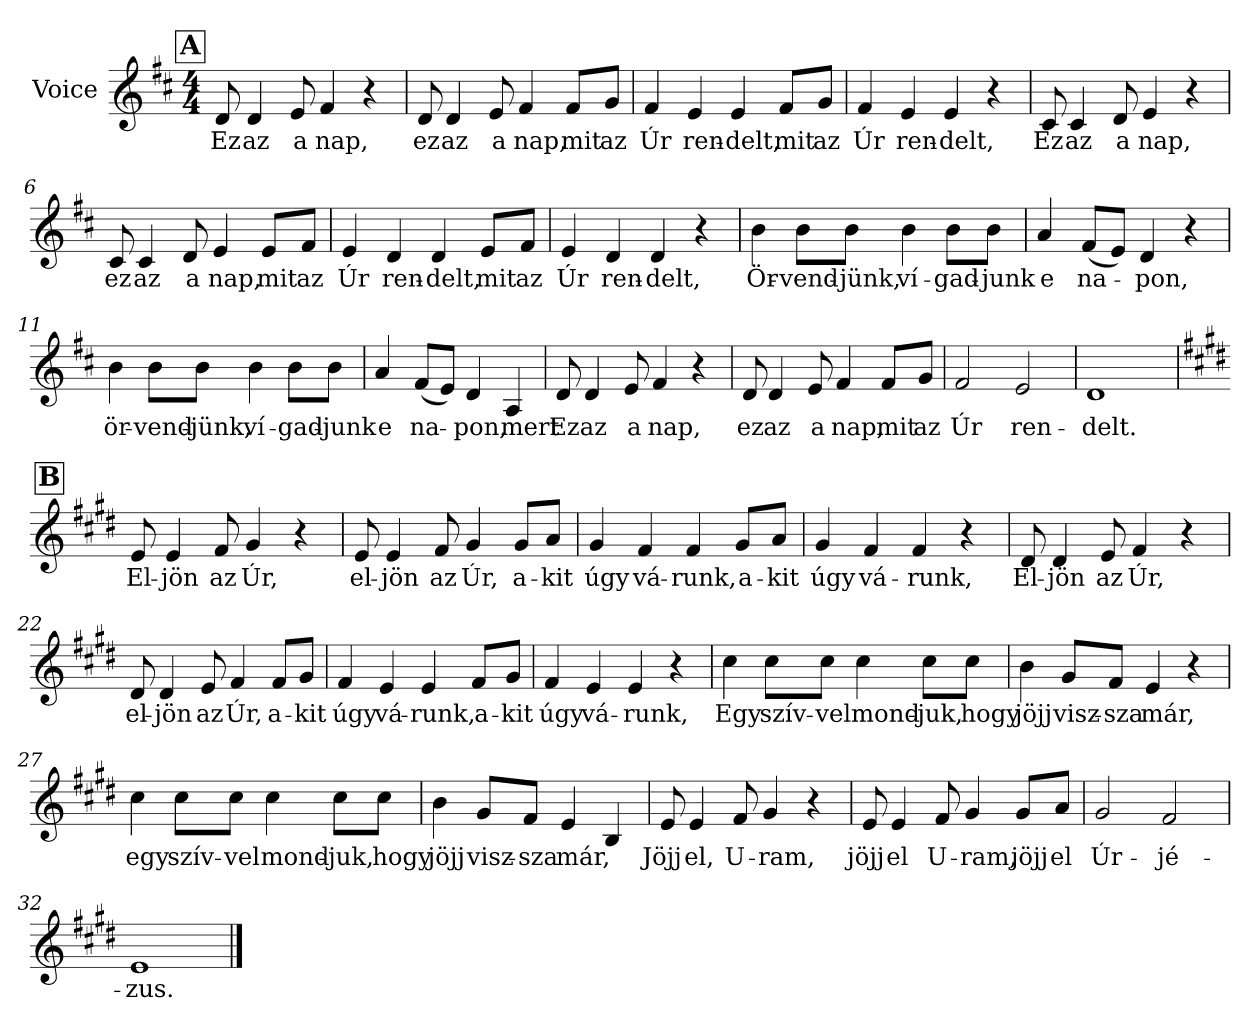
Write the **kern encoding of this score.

**kern	**text
*part1	*part1
*staff1	*staff1
*I"Voice	*
*clefG2	*
*k[f#c#]	*
*D:	*
*M4/4	*
!!LO:REH:place=s1:a:t=A
=1	=1
8d/	Ez
4d/	az
8e/	a
4f#/	nap,
4r	.
=2	=2
8d/	ez
4d/	az
8e/	a
4f#/	nap,
8f#/L	mit
8g/J	az
=3	=3
4f#/	Úr
4e/	ren-
4e/	-delt,
8f#/L	mit
8g/J	az
=4	=4
4f#/	Úr
4e/	ren-
4e/	-delt,
4r	.
!!LO:LB:g=z
=5	=5
8c#/	Ez
4c#/	az
8d/	a
4e/	nap,
4r	.
=6	=6
8c#/	ez
4c#/	az
8d/	a
4e/	nap,
8e/L	mit
8f#/J	az
=7	=7
4e/	Úr
4d/	ren-
4d/	-delt,
8e/L	mit
8f#/J	az
=8	=8
4e/	Úr
4d/	ren-
4d/	-delt,
4r	.
!!LO:LB:g=z
=9	=9
4b\	Ör-
8b\L	-vend-
8b\J	-jünk,
4b\	ví-
8b\L	-gad-
8b\J	-junk
=10	=10
4a/	e
(8f#/L	na-
8e/J)	.
4d/	-pon,
4r	.
=11	=11
4b\	ör-
8b\L	-vend-
8b\J	-jünk,
4b\	ví-
8b\L	-gad-
8b\J	-junk
=12	=12
4a/	e
(8f#/L	na-
8e/J)	.
4d/	-pon,
4A/	mert
!!LO:LB:g=z
=13	=13
8d/	Ez
4d/	az
8e/	a
4f#/	nap,
4r	.
=14	=14
8d/	ez
4d/	az
8e/	a
4f#/	nap,
8f#/L	mit
8g/J	az
=15	=15
2f#/	Úr
2e/	ren-
=16	=16
1d	-delt.
!!LO:LB:g=z
!!LO:REH:place=s1:a:t=B
=17	=17
*k[f#c#g#d#]	*
*E:	*
8e/	El-
4e/	-jön
8f#/	az
4g#/	Úr,
4r	.
=18	=18
8e/	el-
4e/	-jön
8f#/	az
4g#/	Úr,
8g#/L	a-
8a/J	-kit
=19	=19
4g#/	úgy
4f#/	vá-
4f#/	-runk,
8g#/L	a-
8a/J	-kit
=20	=20
4g#/	úgy
4f#/	vá-
4f#/	-runk,
4r	.
!!LO:LB:g=z
=21	=21
8d#/	El-
4d#/	-jön
8e/	az
4f#/	Úr,
4r	.
=22	=22
8d#/	el-
4d#/	-jön
8e/	az
4f#/	Úr,
8f#/L	a-
8g#/J	-kit
=23	=23
4f#/	úgy
4e/	vá-
4e/	-runk,
8f#/L	a-
8g#/J	-kit
=24	=24
4f#/	úgy
4e/	vá-
4e/	-runk,
4r	.
!!LO:LB:g=z
=25	=25
4cc#\	Egy
8cc#\L	szív-
8cc#\J	-vel
4cc#\	mond-
8cc#\L	-juk,
8cc#\J	hogy
=26	=26
4b\	jöjj
8g#/L	visz-
8f#/J	-sza
4e/	már,
4r	.
=27	=27
4cc#\	egy
8cc#\L	szív-
8cc#\J	-vel
4cc#\	mond-
8cc#\L	-juk,
8cc#\J	hogy
=28	=28
4b\	jöjj
8g#/L	visz-
8f#/J	-sza
4e/	már,
4B/	.
!!LO:LB:g=z
=29	=29
8e/	Jöjj
4e/	el,
8f#/	U-
4g#/	-ram,
4r	.
=30	=30
8e/	jöjj
4e/	el
8f#/	U-
4g#/	-ram,
8g#/L	jöjj
8a/J	el
=31	=31
2g#/	Úr-
2f#/	-jé-
=32	=32
1e	-zus.
==	==
*-	*-
